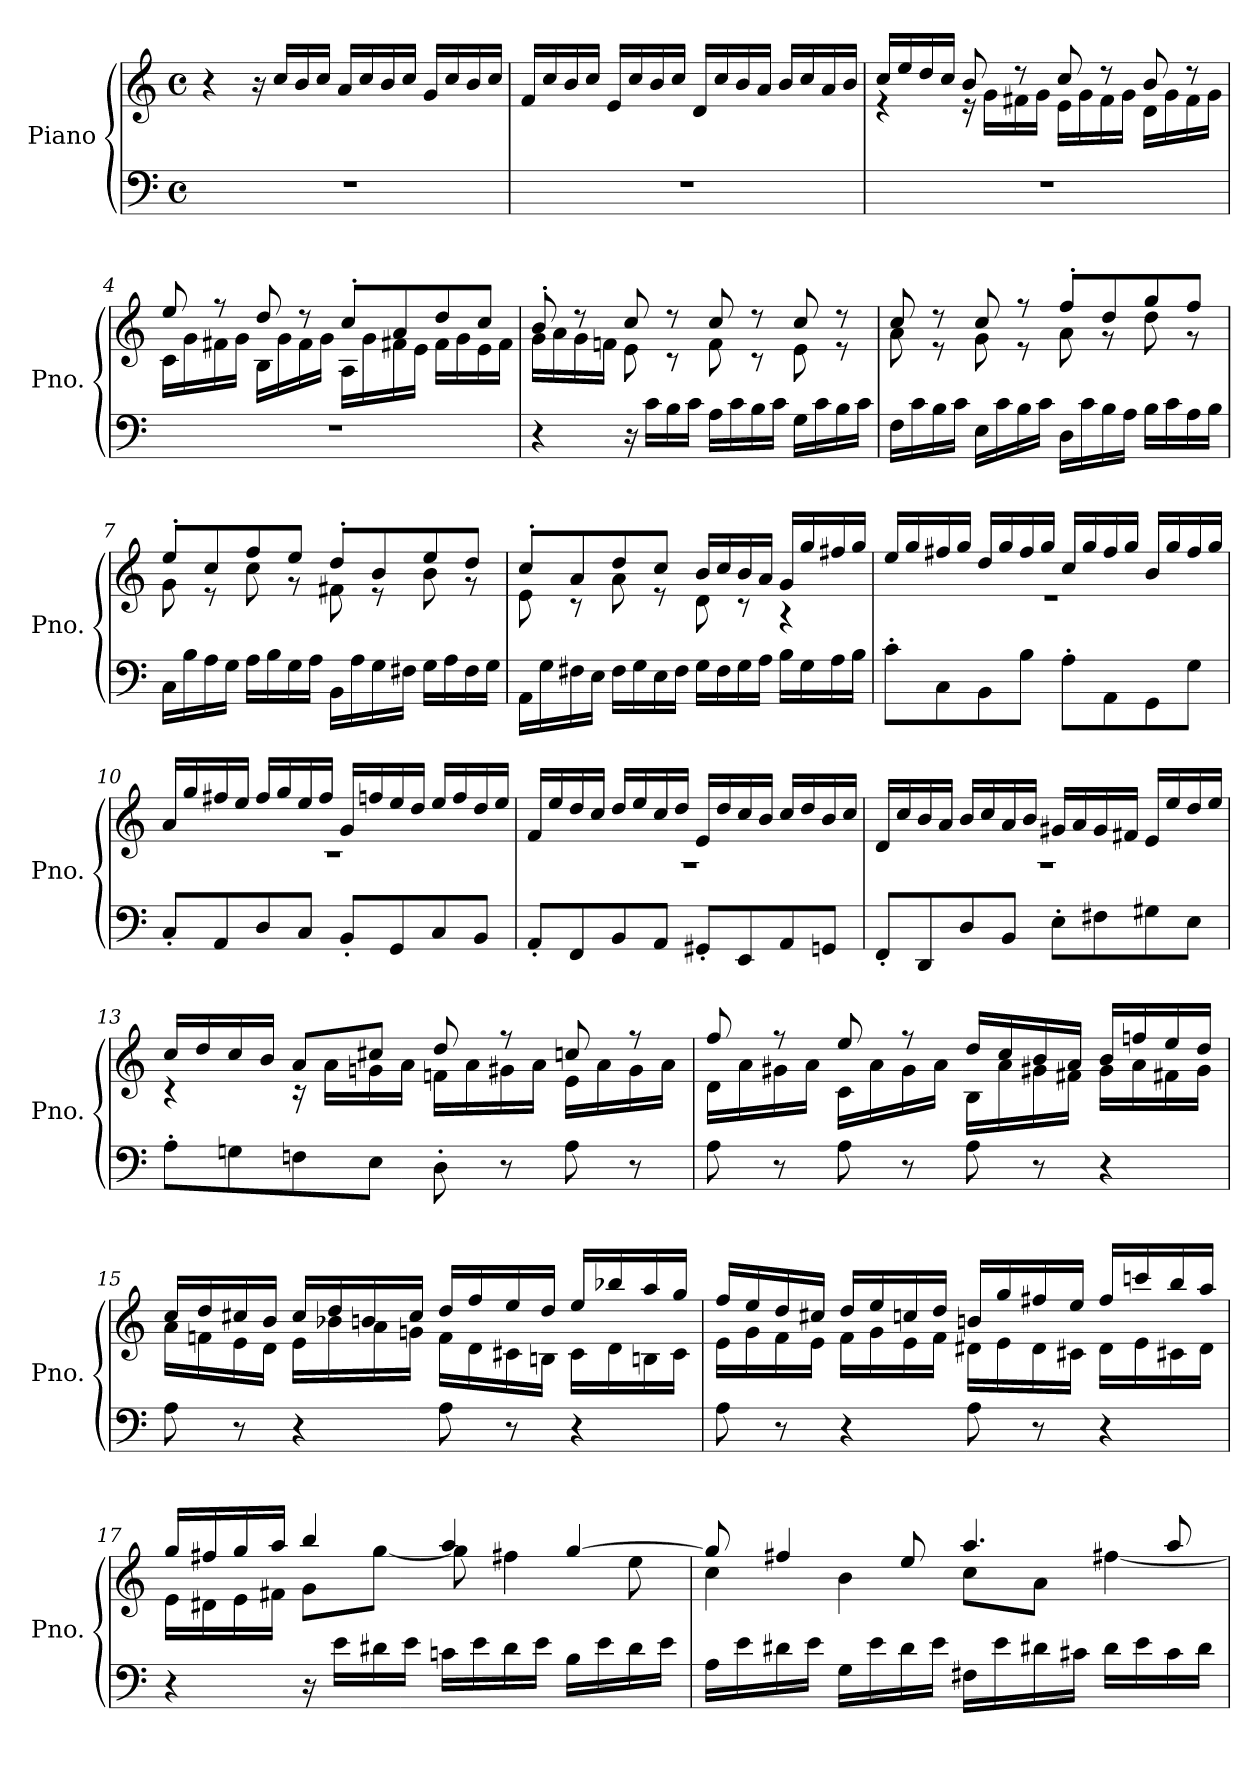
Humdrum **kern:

**kern	**kern
*part1	*part1
*staff2	*staff1
*I"Piano	*
*I'Pno.	*
*clefF4	*clefG2
*k[]	*k[]
*M4/4	*M4/4
*met(c)	*met(c)
*MM30	*MM30
=1	=1
1r	4r
.	16r
.	16cc/LL
.	16b/
.	16cc/JJ
.	16a/LL
.	16cc/
.	16b/
.	16cc/JJ
.	16g/LL
.	16cc/
.	16b/
.	16cc/JJ
=2	=2
1r	16f/LL
.	16cc/
.	16b/
.	16cc/JJ
.	16e/LL
.	16cc/
.	16b/
.	16cc/JJ
.	16d/LL
.	16cc/
.	16b/
.	16a/JJ
.	16b/LL
.	16cc/
.	16a/
.	16b/JJ
=3	=3
*	*^
1r	16cc/LL	4r
.	16ee/	.
.	16dd/	.
.	16cc/JJ	.
.	8b/	16r
.	.	16g\LL
.	8r	16f#X\
.	.	16g\JJ
.	8cc/	16e\LL
.	.	16g\
.	8r	16f#\
.	.	16g\JJ
.	8b/	16d\LL
.	.	16g\
.	8r	16f#\
.	.	16g\JJ
=4	=4	=4
1r	8ee/	16c\LL
.	.	16g\
.	8r	16f#X\
.	.	16g\JJ
.	8dd/	16B\LL
.	.	16g\
.	8r	16f#\
.	.	16g\JJ
.	8cc'/L	16A\LL
.	.	16g\
.	8a/	16f#X\
.	.	16e\JJ
.	8dd/	16f#\LL
.	.	16g\
.	8cc/J	16e\
.	.	16f#\JJ
!!LO:LB:g=z	!!
=5	=5	=5
4r	8b'/	16g\LL
.	.	16a\
.	8r	16g\
.	.	16fn\JJ
16r	8cc/	8e\
16c\LL	.	.
16B\	8r	8r
16c\JJ	.	.
16A\LL	8cc/	8f\
16c\	.	.
16B\	8r	8r
16c\JJ	.	.
16G\LL	8cc/	8e\
16c\	.	.
16B\	8r	8r
16c\JJ	.	.
=6	=6	=6
16F\LL	8cc/	8a\
16c\	.	.
16B\	8r	8r
16c\JJ	.	.
16E\LL	8cc/	8g\
16c\	.	.
16B\	8r	8r
16c\JJ	.	.
16D\LL	8ff'/L	8a\
16c\	.	.
16B\	8dd/	8r
16A\JJ	.	.
16B\LL	8gg/	8dd\
16c\	.	.
16A\	8ff/J	8r
16B\JJ	.	.
=7	=7	=7
16C\LL	8ee'/L	8g\
16B\	.	.
16A\	8cc/	8r
16G\JJ	.	.
16A\LL	8ff/	8cc\
16B\	.	.
16G\	8ee/J	8r
16A\JJ	.	.
16BB\LL	8dd'/L	8f#X\
16A\	.	.
16G\	8b/	8r
16F#X\JJ	.	.
16G\LL	8ee/	8b\
16A\	.	.
16F#\	8dd/J	8r
16G\JJ	.	.
!!LO:LB:g=z	!!
=8	=8	=8
16AA\LL	8cc'/L	8e\
16G\	.	.
16F#X\	8a/	8r
16E\JJ	.	.
16F#\LL	8dd/	8a\
16G\	.	.
16E\	8cc/J	8r
16F#\JJ	.	.
16G\LL	16b/LL	8d\
16F#\	16cc/	.
16G\	16b/	8r
16A\JJ	16a/JJ	.
16B\LL	16g/LL	4r
16G\	16gg/	.
16A\	16ff#X/	.
16B\JJ	16gg/JJ	.
=9	=9	=9
8c'\L	16ee/LL	1r
.	16gg/	.
8C\	16ff#X/	.
.	16gg/JJ	.
8BB\	16dd/LL	.
.	16gg/	.
8B\J	16ff#/	.
.	16gg/JJ	.
8A'\L	16cc/LL	.
.	16gg/	.
8AA\	16ff#/	.
.	16gg/JJ	.
8GG\	16b/LL	.
.	16gg/	.
8G\J	16ff#/	.
.	16gg/JJ	.
=10	=10	=10
8C'/L	16a/LL	1r
.	16gg/	.
8AA/	16ff#X/	.
.	16ee/JJ	.
8D/	16ff#/LL	.
.	16gg/	.
8C/J	16ee/	.
.	16ff#/JJ	.
8BB'/L	16g/LL	.
.	16ffn/	.
8GG/	16ee/	.
.	16dd/JJ	.
8C/	16ee/LL	.
.	16ff/	.
8BB/J	16dd/	.
.	16ee/JJ	.
=11	=11	=11
8AA'/L	16f/LL	1r
.	16ee/	.
8FF/	16dd/	.
.	16cc/JJ	.
8BB/	16dd/LL	.
.	16ee/	.
8AA/J	16cc/	.
.	16dd/JJ	.
8GG#X'/L	16e/LL	.
.	16dd/	.
8EE/	16cc/	.
.	16b/JJ	.
8AA/	16cc/LL	.
.	16dd/	.
8GGn/J	16b/	.
.	16cc/JJ	.
!!LO:PB:g=z	!!
=12	=12	=12
8FF'/L	16d/LL	1r
.	16cc/	.
8DD/	16b/	.
.	16a/JJ	.
8D/	16b/LL	.
.	16cc/	.
8BB/J	16a/	.
.	16b/JJ	.
8E'\L	16g#X/LL	.
.	16a/	.
8F#X\	16g#/	.
.	16f#X/JJ	.
8G#X\	16e/LL	.
.	16ee/	.
8E\J	16dd/	.
.	16ee/JJ	.
=13	=13	=13
8A'\L	16cc/LL	4r
.	16dd/	.
8Gn\	16cc/	.
.	16b/JJ	.
8Fn\	8a/L	16r
.	.	16a\LL
8E\J	8cc#X/J	16gn\
.	.	16a\JJ
8D'\	8dd/	16fn\LL
.	.	16a\
8r	8r	16g#X\
.	.	16a\JJ
8A\	8ccn/	16e\LL
.	.	16a\
8r	8r	16g#\
.	.	16a\JJ
=14	=14	=14
8A\	8ff/	16d\LL
.	.	16a\
8r	8r	16g#X\
.	.	16a\JJ
8A\	8ee/	16c\LL
.	.	16a\
8r	8r	16g#\
.	.	16a\JJ
8A\	16dd/LL	16B\LL
.	16cc/	16a\
8r	16b/	16g#X\
.	16a/JJ	16f#X\JJ
4r	16b/LL	16g#\LL
.	16ffn/	16a\
.	16ee/	16f#X\
.	16dd/JJ	16g#\JJ
!!LO:LB:g=z	!!
=15	=15	=15
8A\	16cc/LL	16a\LL
.	16dd/	16fn\
8r	16cc#X/	16e\
.	16b/JJ	16d\JJ
4r	16cc#/LL	16e\LL
.	16dd/	16b-X\
.	16bn/	16a\
.	16cc#/JJ	16gn\JJ
8A\	16dd/LL	16f\LL
.	16ff/	16d\
8r	16ee/	16c#X\
.	16dd/JJ	16Bn\JJ
4r	16ee/LL	16c#\LL
.	16bb-X/	16d\
.	16aa/	16Bn\
.	16gg/JJ	16c#\JJ
=16	=16	=16
8A\	16ff/LL	16e\LL
.	16ee/	16g\
8r	16dd/	16f\
.	16cc#X/JJ	16e\JJ
4r	16dd/LL	16f\LL
.	16ee/	16g\
.	16ccn/	16e\
.	16dd/JJ	16f\JJ
8A\	16bn/LL	16d#X\LL
.	16gg/	16e\
8r	16ff#X/	16d#\
.	16ee/JJ	16c#X\JJ
4r	16ff#/LL	16d#\LL
.	16cccn/	16e\
.	16bb/	16c#X\
.	16aa/JJ	16d#\JJ
!!LO:LB:g=z	!!
=17	=17	=17
*	*MM30	*
4r	16gg/LL	16e\LL
.	16ff#X/	16d#X\
.	16gg/	16e\
.	16aa/JJ	16f#X\JJ
16r	4bb/	8g\L
16e\LL	.	.
16d#X\	.	[8gg\J
16e\JJ	.	.
16cn\LL	4aa/	8gg\]
16e\	.	.
16d#\	.	4ff#X\
16e\JJ	.	.
16B\LL	[4gg/	.
16e\	.	.
16d#\	.	8ee\
16e\JJ	.	.
=18	=18	=18
16A\LL	8gg/]	4cc\
16e\	.	.
16d#X\	4ff#X/	.
16e\JJ	.	.
16G\LL	.	4b\
16e\	.	.
16d#\	8ee/	.
16e\JJ	.	.
16F#X\LL	4.aa/	8cc\L
16e\	.	.
16d#X\	.	8a\J
16c#X\JJ	.	.
16d#\LL	.	[4ff#X\
16e\	.	.
16c#\	8aa/	.
16d#\JJ	.	.
*	*v	*v
=	=
*-	*-
